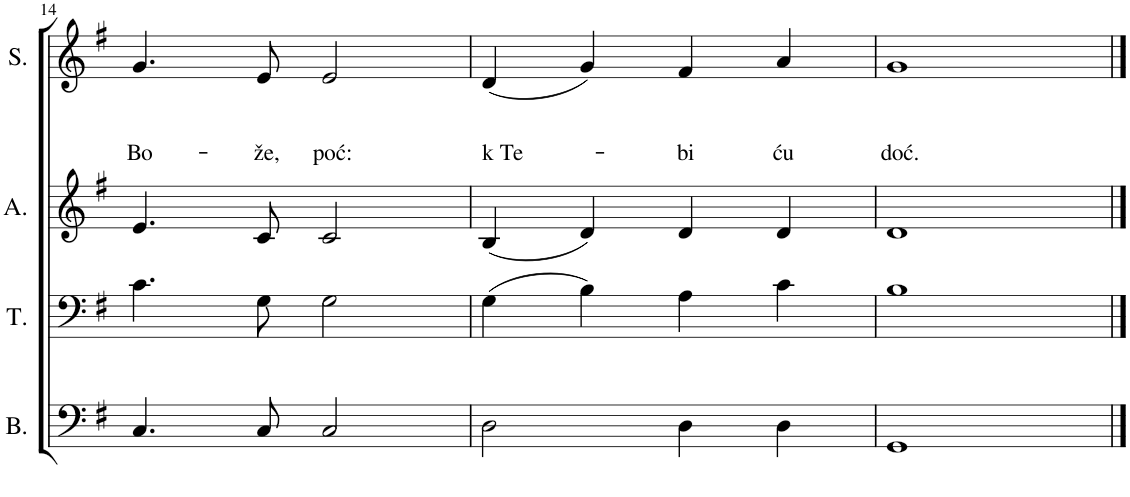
**kern	**kern	**kern	**kern	**text	**text	**text
*part4	*part3	*part2	*part1	*part1	*part1	*part1
*staff4	*staff3	*staff2	*staff1	*staff1	*staff1	*staff1
*I"Bass	*I"Tenor	*I"Alto	*I"Soprano	*	*	*
*I'B.	*I'T.	*I'A.	*I'S.	*	*	*
!!LO:PB:g=z
*clefF4	*clefF4	*clefG2	*clefG2	*	*	*
*k[f#]	*k[f#]	*k[f#]	*k[f#]	*	*	*
*M4/4	*M4/4	*M4/4	*M4/4	*	*	*
=14	=14	=14	=14	=14	=14	=14
!	!	!	!	!	!	!LO:LY:b
4.C/	4.c\	4.e/	4.g/	.	.	Bo-
!	!	!	!	!	!	!LO:LY:b
8C/	8G\	8c/	8e/	.	.	-že,
!	!	!	!	!	!	!LO:LY:b
2C/	2G\	2c/	2e/	.	.	poć:
=15	=15	=15	=15	=15	=15	=15
!	!	!	!	!	!	!LO:LY:b
2D\	(4G\	(4B/	(4d/	.	.	k Te-
.	4B\)	4d/)	4g/)	.	.	.
!	!	!	!	!	!	!LO:LY:b
4D\	4A\	4d/	4f#/	.	.	-bi
!	!	!	!	!	!	!LO:LY:b
4D\	4c\	4d/	4a/	.	.	ću
=16	=16	=16	=16	=16	=16	=16
!	!	!	!	!	!	!LO:LY:b
1GG	1B	1d	1g	.	.	doć.
==	==	==	==	==	==	==
*-	*-	*-	*-	*-	*-	*-
